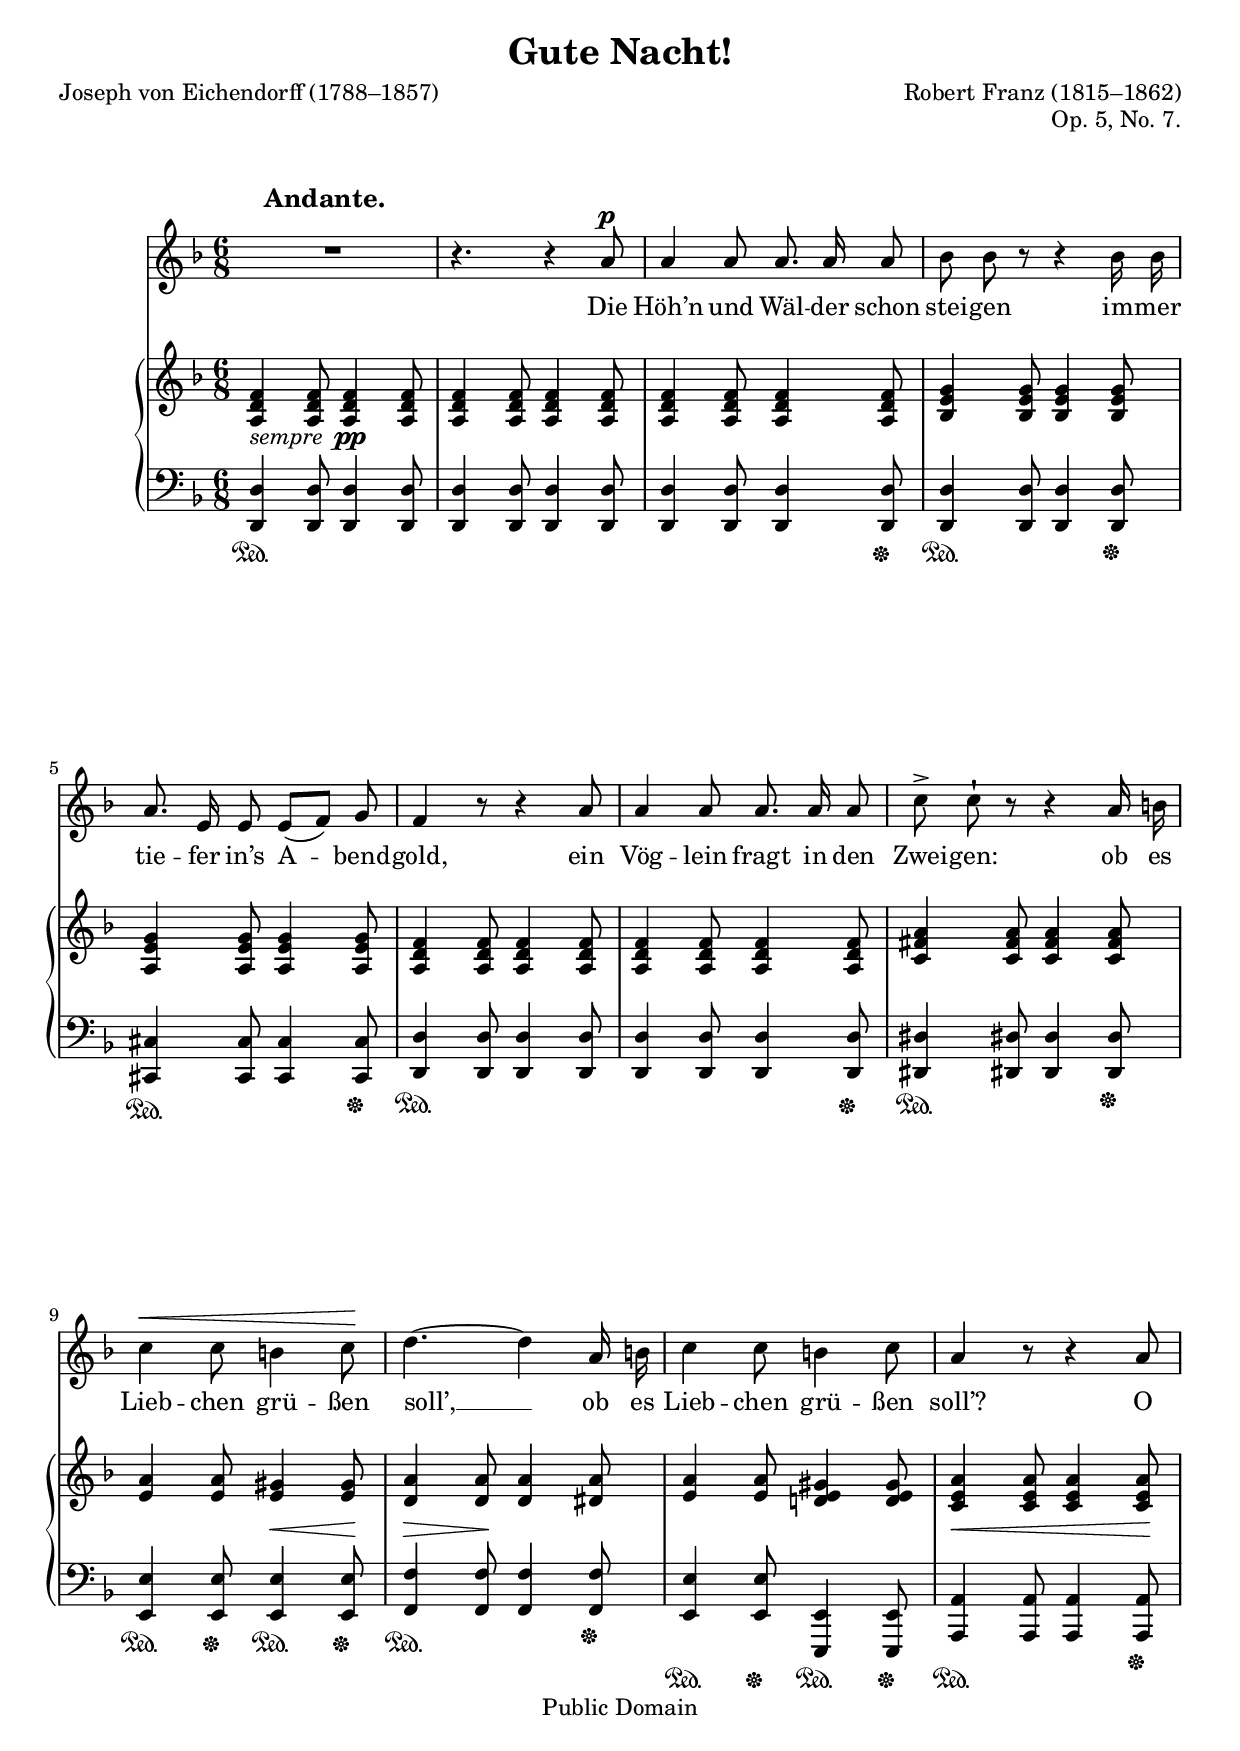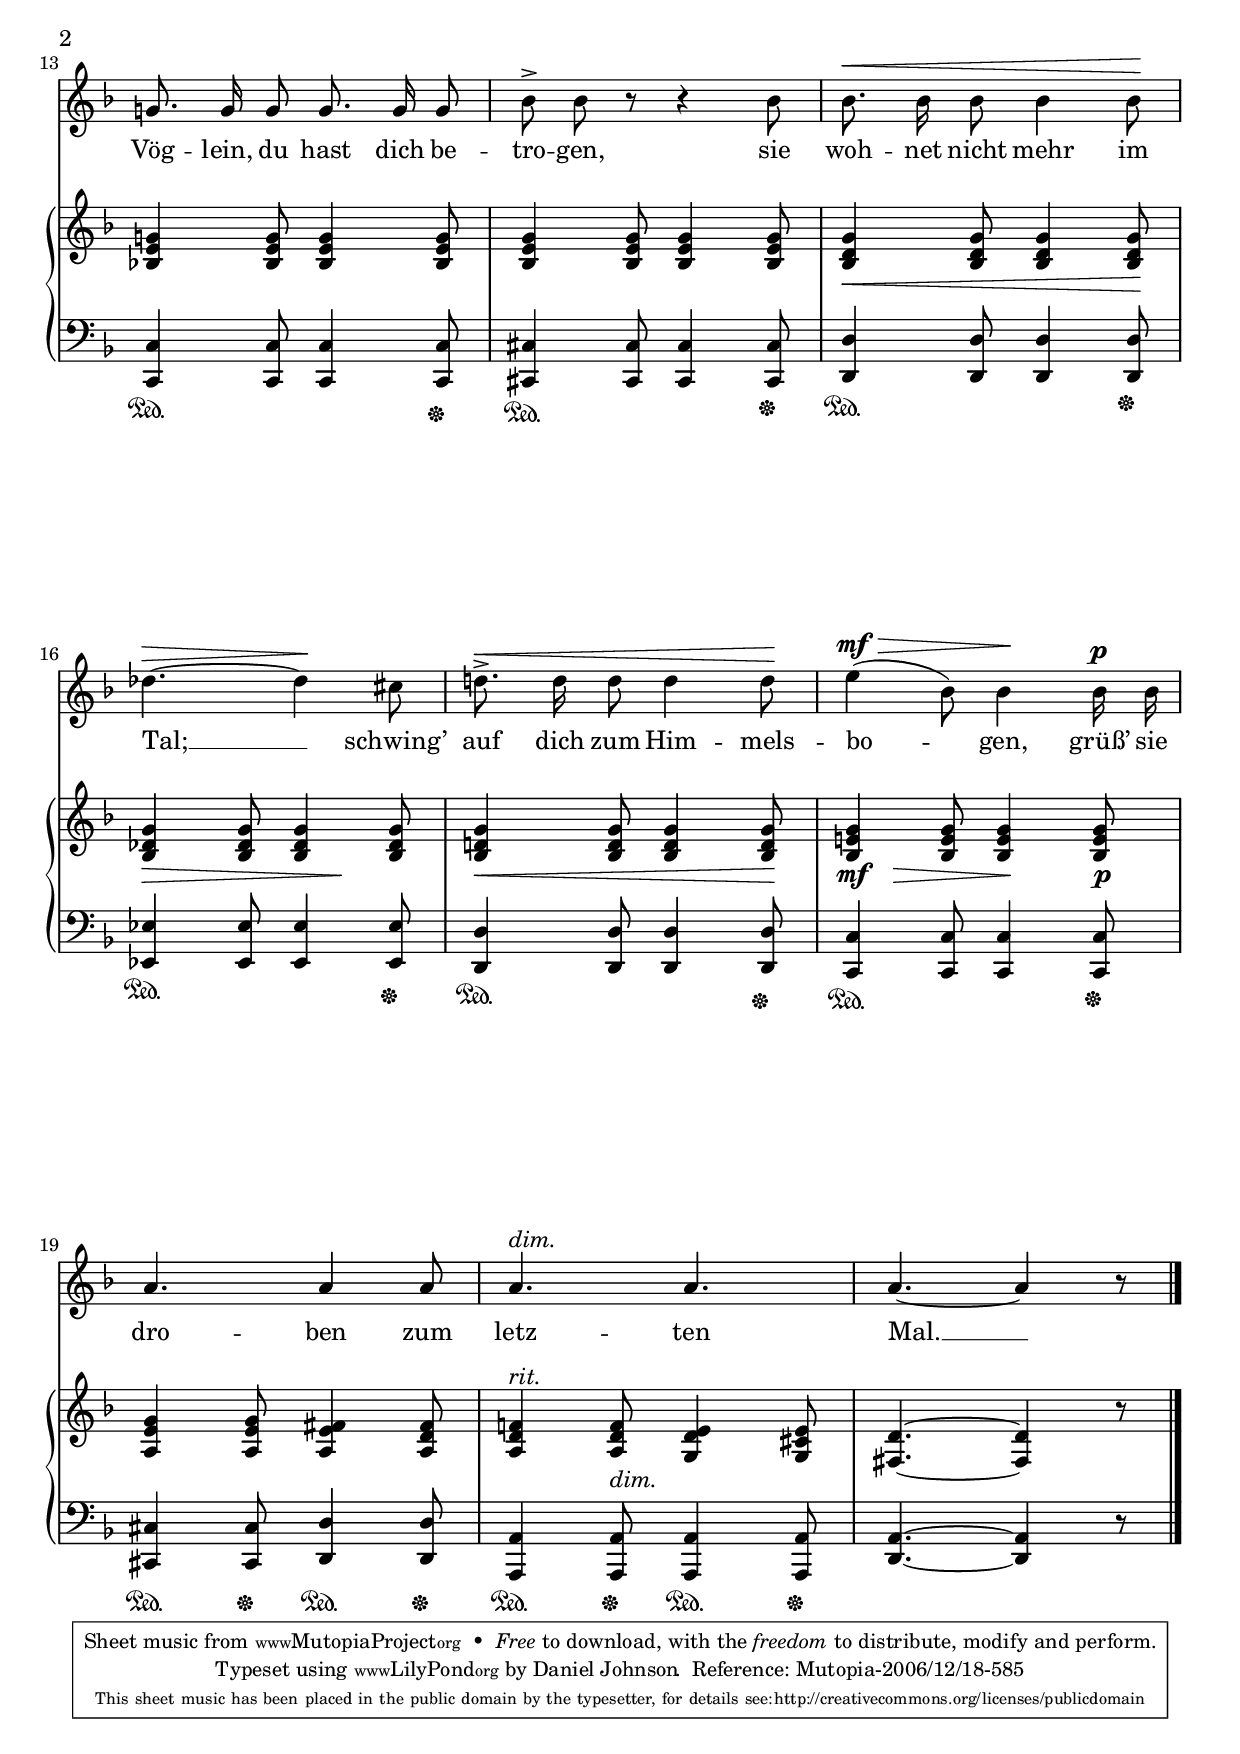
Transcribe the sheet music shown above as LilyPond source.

\version "2.10.0"

\paper {
	ragged-last-bottom = ##f
	head-separation = 0\in
	print-page-number = ##t
	system-count = 6
}

\header {
	title = "Gute Nacht!"
	composer = "Robert Franz (1815–1862)"
	opus = "Op. 5, No. 7."
	poet = "Joseph von Eichendorff (1788–1857)"
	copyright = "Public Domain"
	
	%mutopia-specific headers:
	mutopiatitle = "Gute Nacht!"
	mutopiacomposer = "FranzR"
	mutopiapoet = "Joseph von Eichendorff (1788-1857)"
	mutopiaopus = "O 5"
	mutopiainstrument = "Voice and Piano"
	date = "19th century"
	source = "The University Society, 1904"
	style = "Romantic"
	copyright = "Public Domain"
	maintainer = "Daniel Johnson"
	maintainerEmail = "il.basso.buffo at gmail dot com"
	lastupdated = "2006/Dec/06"
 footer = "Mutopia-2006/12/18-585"
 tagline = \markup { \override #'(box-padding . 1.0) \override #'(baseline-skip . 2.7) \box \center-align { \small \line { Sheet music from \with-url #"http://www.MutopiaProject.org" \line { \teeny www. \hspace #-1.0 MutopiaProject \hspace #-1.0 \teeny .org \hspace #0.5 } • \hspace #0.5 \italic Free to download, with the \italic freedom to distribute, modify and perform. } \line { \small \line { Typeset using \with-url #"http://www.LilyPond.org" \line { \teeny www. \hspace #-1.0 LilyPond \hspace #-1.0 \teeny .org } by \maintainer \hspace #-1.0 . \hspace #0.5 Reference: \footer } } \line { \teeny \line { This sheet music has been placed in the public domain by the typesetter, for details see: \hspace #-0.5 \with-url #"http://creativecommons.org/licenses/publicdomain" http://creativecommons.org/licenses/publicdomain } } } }
}


sopNotes = {
	\key d \minor
	\time 6/8
	\clef treble
	\autoBeamOff
	\once \override Score.RehearsalMark #'extra-offset = #'(6.0 . 2.0)
	\mark \markup {\large \bold "Andante."}
	R2. | r4. r4 a'8^\p | a'4 a'8 a'8. a'16 a'8 |
	bes'8 bes'8 r8 r4 bes'16 bes'16 | a'8. e'16 e'8 e'8([ f'8]) g'8 | f'4 r8 r4 a'8 |
	a'4 a'8 a'8. a'16 a'8 | c''8-> c''8\staccatissimo r8 r4 a'16 b'16 | c''4^\< c''8 b'4 c''8\! |
	
	d''4. ~ d''4 a'16 b'16 | c''4 c''8 b'4 c''8 | a'4 r8 r4 a'8 |
	g'!8. g'16 g'8 g'8. g'16 g'8 | bes'8-> bes'8 r8 r4 bes'8 | bes'8.^\< bes'16 bes'8 bes'4 bes'8\! |
	des''4.^\> ~ des''4\! cis''8 | d''!8.->^\< d''16 d''8 d''4 d''8\! | e''4^\mf^\>( bes'8) bes'4\! bes'16^\p bes'16 |
	a'4. a'4 a'8 | a'4.^\markup{\italic "dim."} a'4. | a'4. ~ a'4 r8 \bar "|."
}

rhNotes = {
	\key d \minor
	\time 6/8
	\clef treble
	<a d' f'>4 <a d' f'>8 <a d' f'>4 <a d' f'>8 | <a d' f'>4 <a d' f'>8 <a d' f'>4 <a d' f'>8 | <a d' f'>4 <a d' f'>8 <a d' f'>4 <a d' f'>8 |
	<bes e' g'>4 <bes e' g'>8 <bes e' g'>4 <bes e' g'>8 | <a e' g'>4 <a e' g'>8 <a e' g'>4 <a e' g'>8 | <a d' f'>4 <a d' f'>8 <a d' f'>4 <a d' f'>8 |
	<a d' f'>4 <a d' f'>8 <a d' f'>4 <a d' f'>8 | <c' fis' a'>4 <c' fis' a'>8 <c' fis' a'>4 <c' fis' a'>8 | <e' a'>4 <e' a'>8 <e' gis'>4 <e' gis'>8 |
	
	<d' a'>4 <d' a'>8 <d' a'>4 <dis' a'>8 | <e' a'>4 <e' a'>8 <d'! e' gis'>4 <d' e' gis'>8 | <c' e' a'>4 <c' e' a'>8 <c' e' a'>4 <c' e' a'>8 |
	<bes! e' g'!>4 <bes e' g'>8 <bes e' g'>4 <bes e' g'>8 | <bes e' g'>4 <bes e' g'>8 <bes e' g'>4 <bes e' g'>8 | <bes d' g'>4 <bes d' g'>8 <bes d' g'>4 <bes d' g'>8 |
	<bes des' g'>4 <bes des' g'>8 <bes des' g'>4 <bes des' g'>8 | <bes d'! g'>4 <bes d' g'>8 <bes d' g'>4 <bes d' g'>8 | <bes e'! g'>4 <bes e' g'>8 <bes e' g'>4 <bes e' g'>8 |
	<a e' g'>4 <a e' g'>8 <a e' fis'>4 <a d' fis'>8 | <a d' f'!>4^\markup{\italic "rit."} <a d' f'>8 <g d' e'>4 <g cis' e'>8 | <fis d'>4. ~ <fis d'>4 r8 |
}

lhNotes = {
	\key d \minor
	\time 6/8
	\clef bass
	<d, d>4\sustainDown <d, d>8 <d, d>4 <d, d>8 | <d, d>4 <d, d>8 <d, d>4 <d, d>8 | <d, d>4 <d, d>8 <d, d>4 <d, d>8\sustainUp |
	<d, d>4\sustainDown <d, d>8 <d, d>4 <d, d>8\sustainUp | <cis, cis>4\sustainDown <cis, cis>8 <cis, cis>4 <cis, cis>8\sustainUp | <d, d>4\sustainDown <d, d>8 <d, d>4 <d, d>8 |
	<d, d>4 <d, d>8 <d, d>4 <d, d>8\sustainUp | <dis, dis>4\sustainDown <dis,! dis!>8 <dis, dis>4 <dis, dis>8\sustainUp | <e, e>4\sustainDown <e, e>8\sustainUp <e, e>4\sustainDown <e, e>8\sustainUp |
	
	<f, f>4\sustainDown <f, f>8 <f, f>4 <f, f>8\sustainUp | <e, e>4\sustainDown <e, e>8\sustainUp <e,, e,>4\sustainDown <e,, e,>8\sustainUp | <a,, a,>4\sustainDown <a,, a,>8 <a,, a,>4 <a,, a,>8\sustainUp |
	<c, c>4\sustainDown <c, c>8 <c, c>4 <c, c>8\sustainUp | <cis, cis>4\sustainDown <cis, cis>8 <cis, cis>4 <cis, cis>8\sustainUp | <d, d>4\sustainDown <d, d>8 <d, d>4 <d, d>8\sustainUp |
	<ees, ees>4\sustainDown <ees, ees>8 <ees, ees>4 <ees, ees>8\sustainUp | <d, d>4\sustainDown <d, d>8 <d, d>4 <d, d>8\sustainUp | <c, c>4\sustainDown <c, c>8 <c, c>4 <c, c>8\sustainUp |
	<cis, cis>4\sustainDown <cis, cis>8\sustainUp <d, d>4\sustainDown <d, d>8\sustainUp | <a,, a,>4\sustainDown <a,, a,>8\sustainUp <a,, a,>4\sustainDown <a,, a,>8\sustainUp | <d, a,>4. ~  <d, a,>4 r8 |
}

dynamics = {
	s2.-\markup{\italic "sempre " \dynamic "pp"} | s2.*2
	s2.*3
	s2.*2 | s4. s4\< s8\!

	s4\> s8\! s4. | s2. | s2\< s8 s8\! |
	s2. | s2. | s2\< s8 s8\! |
	s2\> s8\! s8 | s2\< s8 s8\! | s8\mf s4\> s4\! s8\p |
	s2. | s4 s8-\markup{\italic "dim."}
}

text = \lyricmode {
	Die Höh’n und Wäl -- der schon stei -- gen
	im -- mer tie -- fer in’s A -- bend -- gold,
	ein Vög -- lein fragt in den Zwei -- gen:
	ob es Lieb -- chen grü -- ßen soll’, __
	ob es Lieb -- chen grü -- ßen soll’?
	
	O Vög -- lein, du hast dich be -- tro -- gen,
	sie woh -- net nicht mehr im Tal; __
	schwing’ auf dich zum Him -- mels -- bo -- gen,
	grüß’ sie dro -- ben zum letz -- ten Mal. __
}

\score {
	<<
		\context Staff = melStaff {
			\override Staff.VerticalAxisGroup #'minimum-Y-extent = #'(-3 . 3)
			\context Voice = mel { \sopNotes }
		}
		\lyricsto mel \new Lyrics \text

		\context PianoStaff <<
			\context Staff = rightHand {
				\context Voice = rh { \rhNotes }
			}
			\context Dynamics = dynamics \dynamics
			\context Staff = leftHand
			{
				\context Voice = lh { \lhNotes }
			}
		>>
	>>
	\layout {
		\context {
			\Score
			\override VerticalAxisGroup #'remove-first = ##t
		}
		\context {
			\RemoveEmptyStaffContext
		}
		\context {
			\type "Engraver_group"
			\name Dynamics
			\consists "Output_property_engraver"
     
			\override VerticalAxisGroup #'minimum-Y-extent = #'(-1 . 1)
			\consists "Script_engraver"
			\consists "Dynamic_engraver"
			\consists "Text_engraver"
     
			\override TextScript #'font-shape = #'italic
			\override TextScript #'extra-offset = #'(0 . 0.5)
			\override DynamicText #'extra-offset = #'(0 . 1.5)
			\override Hairpin #'extra-offset = #'(0 . 1.5)
     
			\consists "Skip_event_swallow_translator"
     
			\consists "Axis_group_engraver"
		}
		\context {
			\PianoStaff
			\accepts Dynamics
			\override VerticalAlignment #'forced-distance = #6.5
		}
		\context {
			\Staff
			\override SeparationItem #'padding = #0.6
		}
	}
	
  \midi {
    \context {
      \Score
      tempoWholesPerMinute = #(ly:make-moment 162 8)
      }
    }


}
